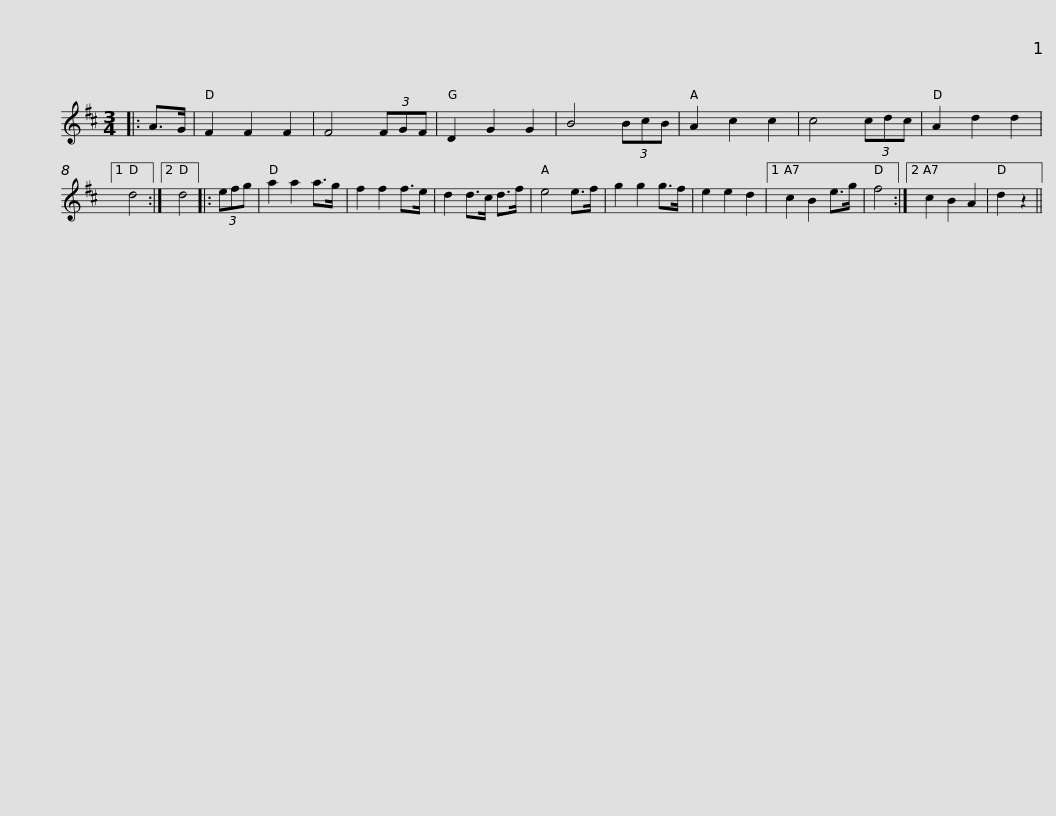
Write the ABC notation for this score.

X:1
L:1/8
M:3/4
I:linebreak $
K:D
V:1 treble
V:1
|: A>G | F2 F2 F2 | F4 (3FGF | D2 G2 G2 | B4 (3BcB | %5
 A2 c2 c2 | c4 (3cdc | A2 d2 d2 |1 d4 :|2 d4 |: %10
 (3efg |$ a2 a2 a>g | f2 f2 f>e | d2 d>c d>f | e4 e>f | %15
 g2 g2 g>f | e2 e2 d2 |1 c2 B2 e>g | f4 :|2 c2 B2 A2 | %20
 d2 z2 || %21
